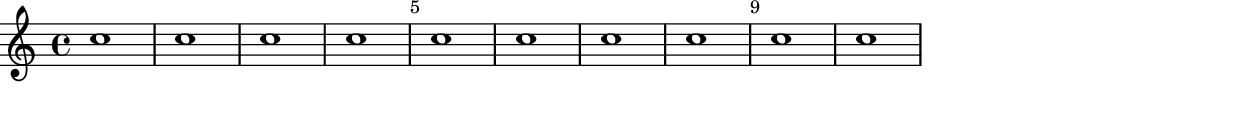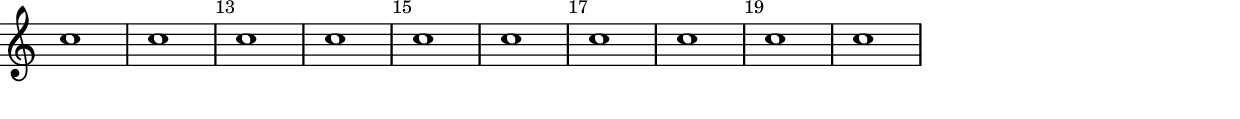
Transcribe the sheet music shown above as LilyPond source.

%% Generated by lilypond-book
%% Options: [exampleindent=10.16\mm,indent=0\mm,line-width=160\mm,paper-height=845.047\pt,paper-width=597.508\pt,papersize='(cons (* 597.508 pt) (* 845.047 pt))]
\include "lilypond-book-preamble.ly"


% ****************************************************************
% Start cut-&-pastable-section
% ****************************************************************

#(ly:set-option 'eps-box-padding 3.000000)



\paper {
  #(set-paper-size '(cons (* 597.508 pt) (* 845.047 pt)))
  indent = 0\mm
  line-width = 160\mm
  % offset the left padding, also add 1mm as lilypond creates cropped
  % images with a little space on the right
  line-width = #(- line-width (* mm  3.000000) (* mm 1))
}

\layout {
  
}




% ****************************************************************
% ly snippet:
% ****************************************************************
\sourcefilename "snippets/printing-bar-numbers-with-changing-regular-intervals.ly"
\sourcefileline 0
%% DO NOT EDIT this file manually; it was automatically
%% generated from the LilyPond Snippet Repository
%% (http://lsr.di.unimi.it).
%%
%% Make any changes in the LSR itself, or in
%% `Documentation/snippets/new/`, then run
%% `scripts/auxiliar/makelsr.pl`.
%%
%% This file is in the public domain.

\version "2.24.0"

\header {
%% Translation of GIT committish: a8a85e19654e46d725563e6deba44083ef137a2c
  texidocja = "
小節番号が表示される間隔は @code{@{set-bar-number-visibility@}} コンテキスト@c
関数を変更することで変更することもできます。
"
  doctitleja = "小節番号が表示される間隔を変更する"

%% Translation of GIT committish: 2f3474d9af596d677ed5b7ce720ae4d0954a6b51
  texidocit = "
Tramite la funzione di contesto @code{@{set-bar-number-visibility@}}
si possono modificare gli intervalli dei numeri di battuta.

"
  doctitleit = "Stampare i numeri di battuta a intervalli regolari variabili"


%% Translation of GIT committish: 41a008e75e2fe29536406cdf0d71c32a4606f2b8
  texidocfr = "
La fonction de contexte @code{set-bar-number-visibility} permet de
modifier la fréquence à laquelle les numéros de mesures s'impriment.
"

  doctitlefr = "Changement de la fréquence d'impression du numéro de mesure"

%% Translation of GIT committish: 41a008e75e2fe29536406cdf0d71c32a4606f2b8
  texidoces = "
Usando la función de contexto @code{set-bar-number-visibility}, se
pueden cambiar los intervalos de numeración de los compases.
"

  doctitlees = "Impresión de los números de compás con intervalos regulares variables"

  lsrtags = "rhythms, text"

  texidoc = "
Using the @code{set-bar-number-visibility} context function, bar number
intervals can be changed.
"

  doctitle = "Printing bar numbers with changing regular intervals"
} % begin verbatim


\relative c' {
  \override Score.BarNumber.break-visibility = #end-of-line-invisible
  \context Score \applyContext #(set-bar-number-visibility 4)
  \repeat unfold 10 c'1
  \context Score \applyContext #(set-bar-number-visibility 2)
  \repeat unfold 10 c
}

\paper { tagline = ##f }



% ****************************************************************
% end ly snippet
% ****************************************************************
